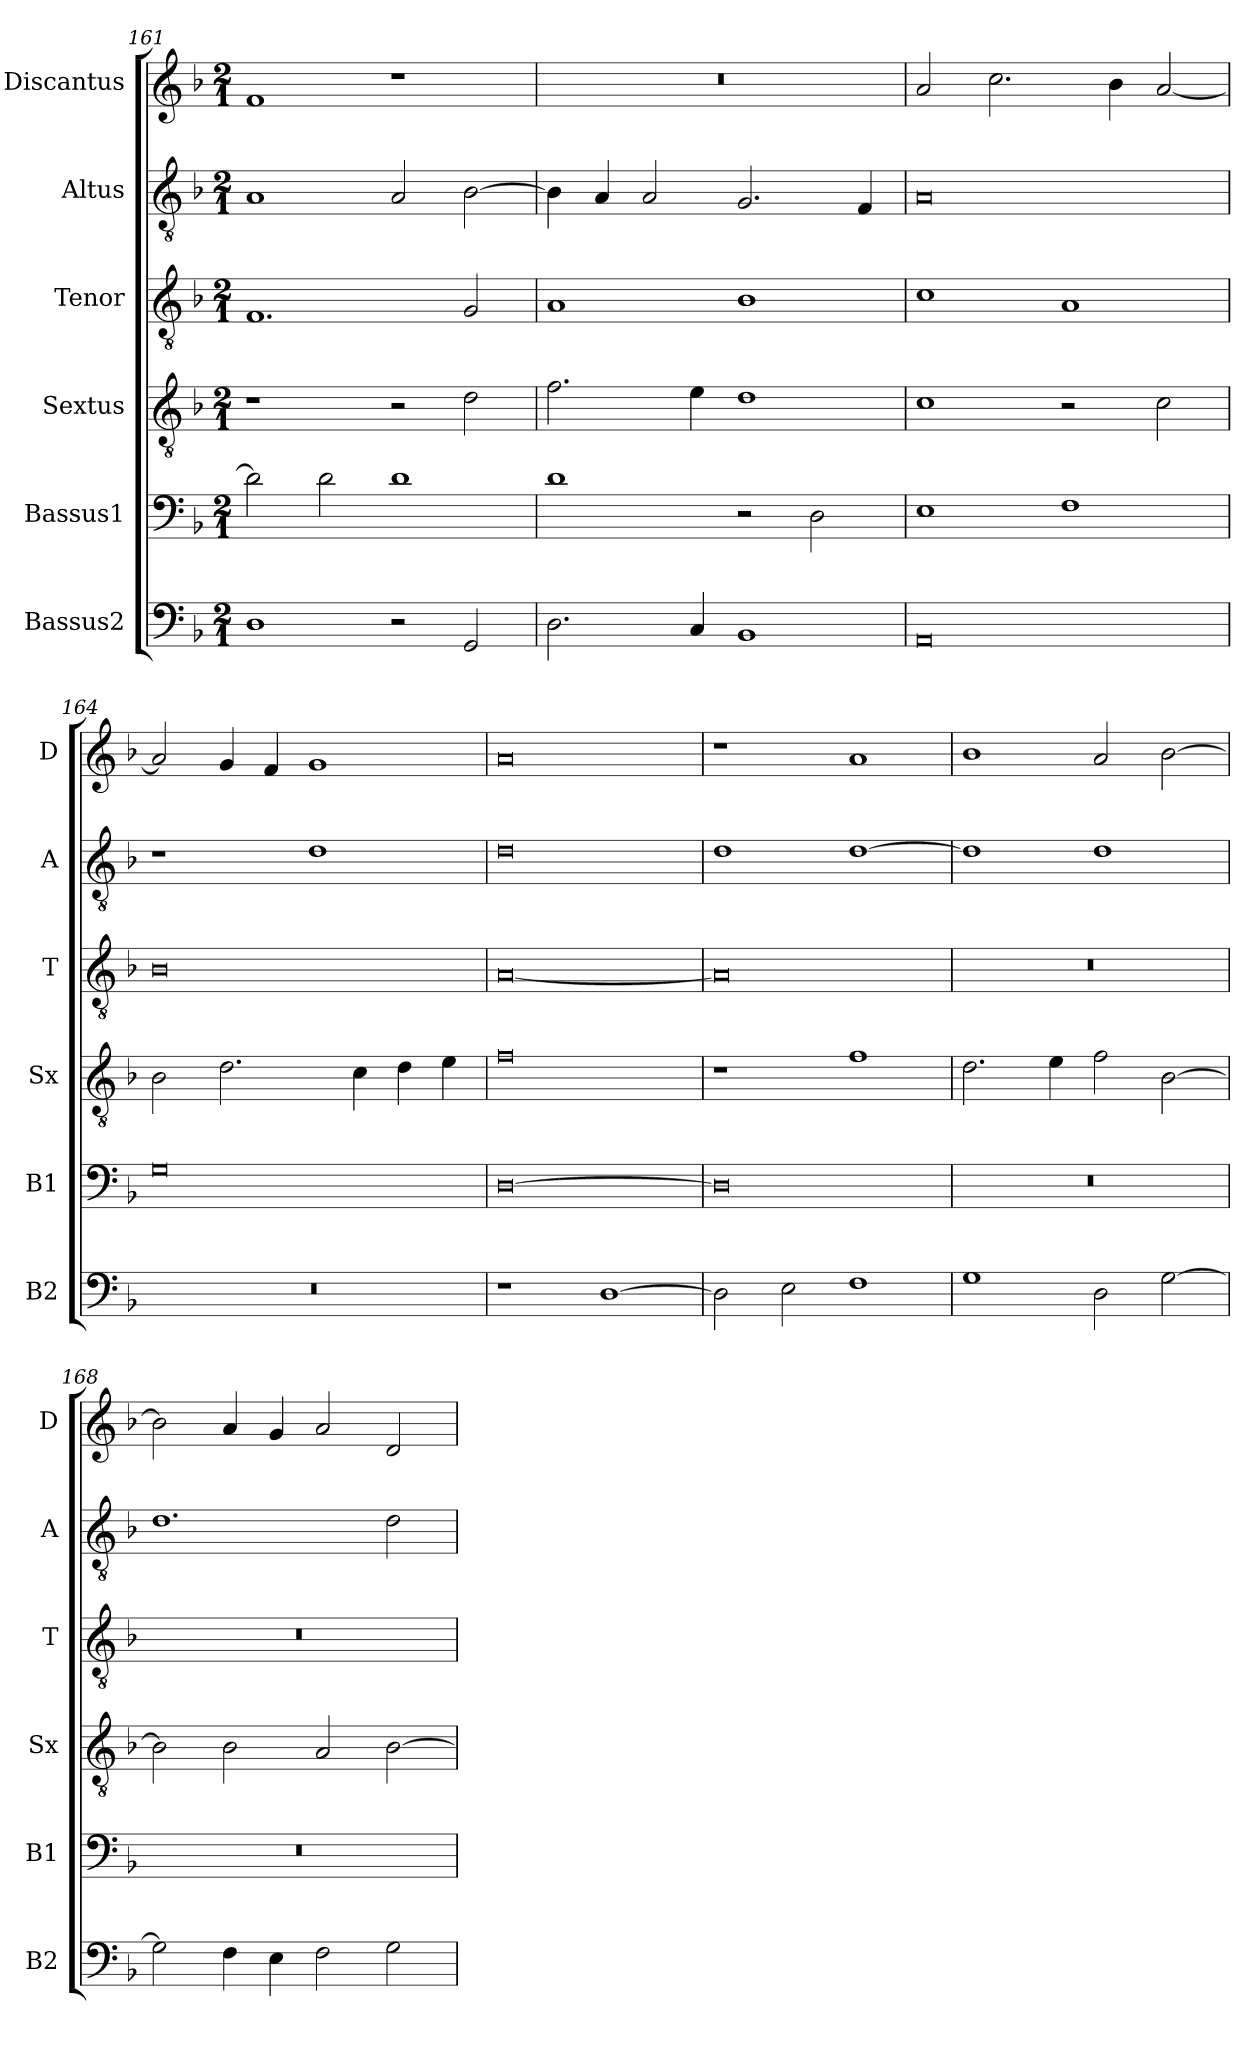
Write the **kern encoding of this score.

**kern	**kern	**kern	**kern	**kern	**kern
*part6	*part5	*part4	*part3	*part2	*part1
*staff6	*staff5	*staff4	*staff3	*staff2	*staff1
*I"Bassus2	*I"Bassus1	*I"Sextus	*I"Tenor	*I"Altus	*I"Discantus
*I'B2	*I'B1	*I'Sx	*I'T	*I'A	*I'D
*clefF4	*clefF4	*clefGv2	*clefGv2	*clefGv2	*clefG2
*k[b-]	*k[b-]	*k[b-]	*k[b-]	*k[b-]	*k[b-]
*M2/1	*M2/1	*M2/1	*M2/1	*M2/1	*M2/1
=161	=161	=161	=161	=161	=161
1D	2d\]	1r	1.F	1A	1f
.	2d\	.	.	.	.
2r	1d	2r	.	2A/	1r
2GG/	.	2d\	2G/	[2B-\	.
=162	=162	=162	=162	=162	=162
2.D\	1d	2.f\	1A	4B-\]	0r
.	.	.	.	4A/	.
.	.	.	.	2A/	.
4C/	.	4e\	.	.	.
1BB-	2r	1d	1B-	2.G/	.
.	2D\	.	.	.	.
.	.	.	.	4F/	.
=163	=163	=163	=163	=163	=163
0AA	1E	1c	1c	0A	2a/
.	.	.	.	.	2.cc\
.	1F	2r	1A	.	.
.	.	.	.	.	4b-\
.	.	2c\	.	.	[2a/
=164	=164	=164	=164	=164	=164
0r	0G	2B-\	0B-	1r	2a/]
.	.	2.d\	.	.	4g/
.	.	.	.	.	4f/
.	.	.	.	1d	1g
.	.	4c\	.	.	.
.	.	4d\	.	.	.
.	.	4e\	.	.	.
=165	=165	=165	=165	=165	=165
1r	[0D	0f	[0A	0d	0a
[1D	.	.	.	.	.
=166	=166	=166	=166	=166	=166
2D\]	0D]	1r	0A]	1d	1r
2E\	.	.	.	.	.
1F	.	1f	.	[1d	1a
=167	=167	=167	=167	=167	=167
1G	0r	2.d\	0r	1d]	1b-
.	.	4e\	.	.	.
2D\	.	2f\	.	1d	2a/
[2G\	.	[2B-\	.	.	[2b-\
=168	=168	=168	=168	=168	=168
2G\]	0r	2B-\]	0r	1.d	2b-\]
4F\	.	2B-\	.	.	4a/
4E\	.	.	.	.	4g/
2F\	.	2A/	.	.	2a/
2G\	.	[2B-\	.	2d\	2d/
=	=	=	=	=	=
*-	*-	*-	*-	*-	*-
